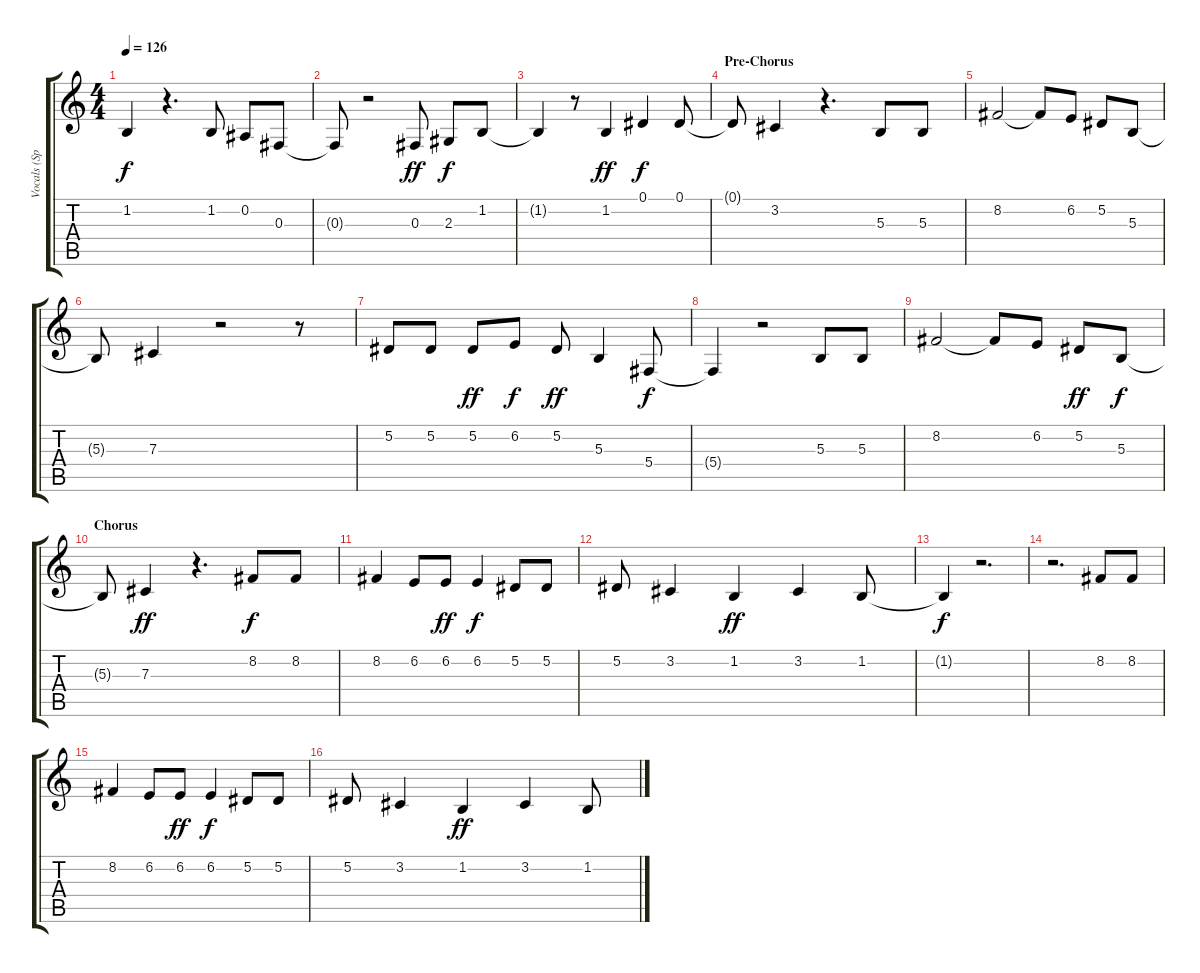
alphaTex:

\track ("Vocals (Spanish)" "Vocals (Sp") {instrument pad1newage}
\staff {score tabs}
\tuning (Eb4 Bb3 Gb3 Db3 Ab2 Eb2) {hide}
\ts (4 4)
\tempo 126
\clef g2
\ks c
1.2.4{dy f} r.4{d} 1.2.8 0.2.8 0.3.8 |
0.3{t}.8 r.2 0.3.8{dy ff} 2.3.8{dy f} 1.2.8 |
1.2{t}.4 r.8 1.2.4{dy ff} 0.1.4{dy f} 0.1.8 |
\section ("" "Pre-Chorus")
0.1{t}.8 3.2.4 r.4{d} 5.3.8 5.3.8 |
8.2.2 8.2{t}.8 6.2.8 5.2.8 5.3.8 |
5.3{t}.8 7.3.4 r.2 r.8 |
5.2.8 5.2.8 5.2.8{dy ff} 6.2.8{dy f} 5.2.8{dy ff} 5.3.4 5.4.8{dy f} |
5.4{t}.4 r.2 5.3.8 5.3.8 |
8.2.2 8.2{t}.8 6.2.8 5.2.8{dy ff} 5.3.8{dy f} |
\section ("" "Chorus")
5.3{t}.8 7.3.4{dy ff} r.4{d} 8.2.8{dy f} 8.2.8 |
8.2.4 6.2.8 6.2.8{dy ff} 6.2.4{dy f} 5.2.8 5.2.8 |
5.2.8 3.2.4 1.2.4{dy ff} 3.2.4 1.2.8 |
1.2{t}.4{dy f} r.2{d} |
r.2{d} 8.2.8 8.2.8 |
8.2.4 6.2.8 6.2.8{dy ff} 6.2.4{dy f} 5.2.8 5.2.8 |
5.2.8 3.2.4 1.2.4{dy ff} 3.2.4 1.2.8
